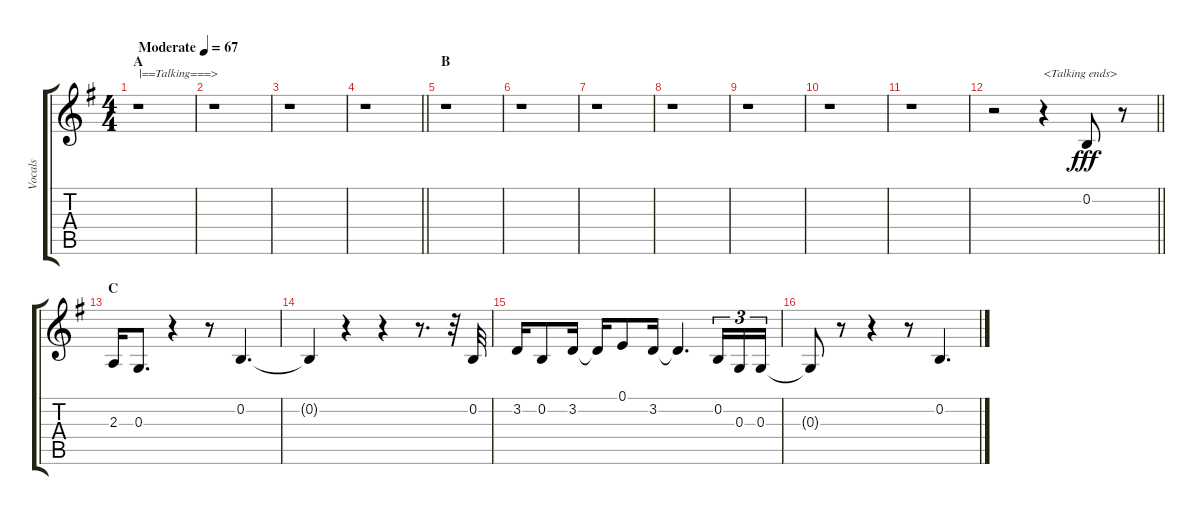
\track ("Vocals" "Vocals") {instrument voiceoohs}
\staff {score tabs}
\tuning (E4 B3 G3 D3 A2 E2) {hide}
\ts (4 4)
\section ("" "A")
\tempo (67 "Moderate")
\clef g2
\ks g
r.1{txt "|==Talking===>" dy fff instrument voiceoohs} |
r.1 |
r.1 |
\barLineRight lightlight
r.1 |
\section ("" "B")
r.1 |
r.1 |
r.1 |
r.1 |
r.1 |
r.1 |
r.1 |
\barLineRight lightlight
r.2 r.4{txt "<Talking ends>"} 0.2.8 r.8 |
\section ("" "C")
2.3.16 0.3.8{d} r.4 r.8 0.2.4{d} |
0.2{t}.4 r.4 r.4 r.8{d} r.32 0.2.32 |
3.2.16 0.2.8 3.2.16 3.2{t}.16 0.1.8 3.2.16 3.2{t}.4{d} 0.2.16{tu (3 2)} 0.3.16{tu (3 2)} 0.3.16{tu (3 2)} |
0.3{t}.8 r.8 r.4 r.8 0.2.4{d}
